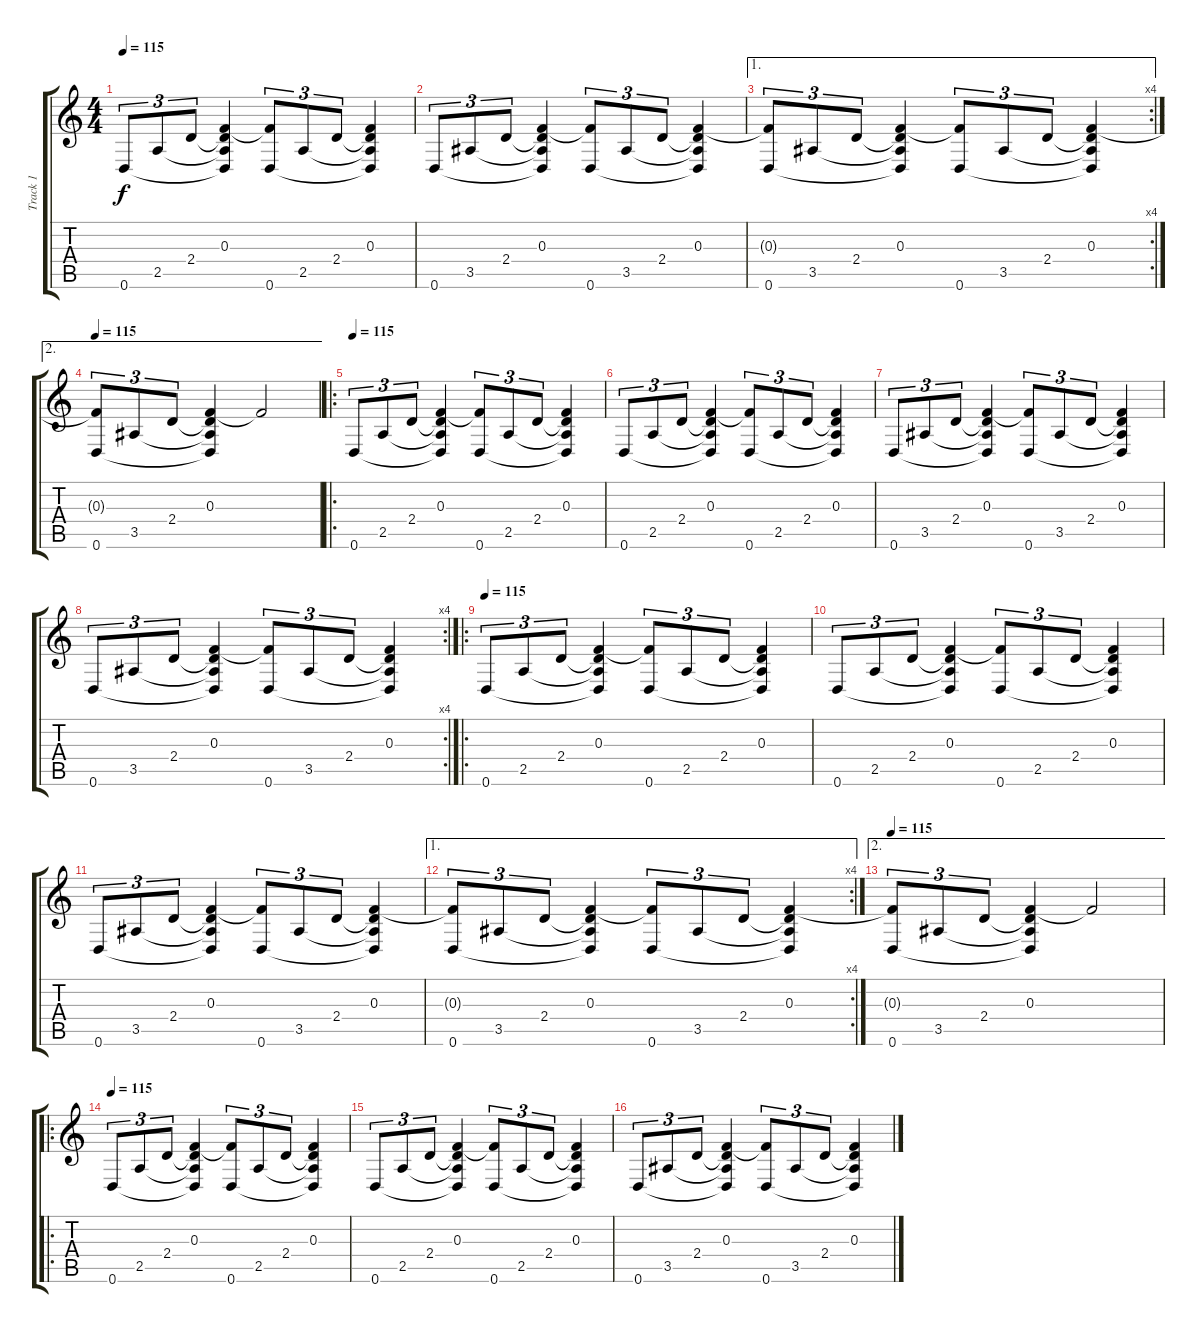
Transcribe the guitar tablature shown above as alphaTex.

\track ("Track 1" "Track 1") {instrument distortionguitar}
\staff {score tabs}
\tuning (D4 A3 F3 C3 G2 D2) {hide}
\ts (4 4)
\tempo 115
\clef g2
\ks c
0.6.8{tu (3 2) dy f} 2.5.8{tu (3 2)} 2.4.8{tu (3 2)} (0.3 2.4{t} 2.5{t} 0.6{t}).4 (0.3{t} 0.6).8{tu (3 2)} 2.5.8{tu (3 2)} 2.4.8{tu (3 2)} (0.3 2.4{t} 2.5{t} 0.6{t}).4 |
0.6.8{tu (3 2)} 3.5.8{tu (3 2)} 2.4.8{tu (3 2)} (0.3 2.4{t} 3.5{t} 0.6{t}).4 (0.3{t} 0.6).8{tu (3 2)} 3.5.8{tu (3 2)} 2.4.8{tu (3 2)} (0.3 2.4{t} 3.5{t} 0.6{t}).4 |
\ae 1
\rc 4
(0.3{t} 0.6).8{tu (3 2)} 3.5.8{tu (3 2)} 2.4.8{tu (3 2)} (0.3 2.4{t} 3.5{t} 0.6{t}).4 (0.3{t} 0.6).8{tu (3 2)} 3.5.8{tu (3 2)} 2.4.8{tu (3 2)} (0.3 2.4{t} 3.5{t} 0.6{t}).4 |
\ae 2
\tempo 115
(0.3{t} 0.6).8{tu (3 2)} 3.5.8{tu (3 2)} 2.4.8{tu (3 2)} (0.3 2.4{t} 3.5{t} 0.6{t}).4 0.3{t}.2 |
\ro
\tempo 115
0.6.8{tu (3 2)} 2.5.8{tu (3 2)} 2.4.8{tu (3 2)} (0.3 2.4{t} 2.5{t} 0.6{t}).4 (0.3{t} 0.6).8{tu (3 2)} 2.5.8{tu (3 2)} 2.4.8{tu (3 2)} (0.3 2.4{t} 2.5{t} 0.6{t}).4 |
0.6.8{tu (3 2)} 2.5.8{tu (3 2)} 2.4.8{tu (3 2)} (0.3 2.4{t} 2.5{t} 0.6{t}).4 (0.3{t} 0.6).8{tu (3 2)} 2.5.8{tu (3 2)} 2.4.8{tu (3 2)} (0.3 2.4{t} 2.5{t} 0.6{t}).4 |
0.6.8{tu (3 2)} 3.5.8{tu (3 2)} 2.4.8{tu (3 2)} (0.3 2.4{t} 3.5{t} 0.6{t}).4 (0.3{t} 0.6).8{tu (3 2)} 3.5.8{tu (3 2)} 2.4.8{tu (3 2)} (0.3 2.4{t} 3.5{t} 0.6{t}).4 |
\rc 4
0.6.8{tu (3 2)} 3.5.8{tu (3 2)} 2.4.8{tu (3 2)} (0.3 2.4{t} 3.5{t} 0.6{t}).4 (0.3{t} 0.6).8{tu (3 2)} 3.5.8{tu (3 2)} 2.4.8{tu (3 2)} (0.3 2.4{t} 3.5{t} 0.6{t}).4 |
\ro
\tempo 115
0.6.8{tu (3 2)} 2.5.8{tu (3 2)} 2.4.8{tu (3 2)} (0.3 2.4{t} 2.5{t} 0.6{t}).4 (0.3{t} 0.6).8{tu (3 2)} 2.5.8{tu (3 2)} 2.4.8{tu (3 2)} (0.3 2.4{t} 2.5{t} 0.6{t}).4 |
0.6.8{tu (3 2)} 2.5.8{tu (3 2)} 2.4.8{tu (3 2)} (0.3 2.4{t} 2.5{t} 0.6{t}).4 (0.3{t} 0.6).8{tu (3 2)} 2.5.8{tu (3 2)} 2.4.8{tu (3 2)} (0.3 2.4{t} 2.5{t} 0.6{t}).4 |
0.6.8{tu (3 2)} 3.5.8{tu (3 2)} 2.4.8{tu (3 2)} (0.3 2.4{t} 3.5{t} 0.6{t}).4 (0.3{t} 0.6).8{tu (3 2)} 3.5.8{tu (3 2)} 2.4.8{tu (3 2)} (0.3 2.4{t} 3.5{t} 0.6{t}).4 |
\ae 1
\rc 4
(0.3{t} 0.6).8{tu (3 2)} 3.5.8{tu (3 2)} 2.4.8{tu (3 2)} (0.3 2.4{t} 3.5{t} 0.6{t}).4 (0.3{t} 0.6).8{tu (3 2)} 3.5.8{tu (3 2)} 2.4.8{tu (3 2)} (0.3 2.4{t} 3.5{t} 0.6{t}).4 |
\ae 2
\tempo 115
(0.3{t} 0.6).8{tu (3 2)} 3.5.8{tu (3 2)} 2.4.8{tu (3 2)} (0.3 2.4{t} 3.5{t} 0.6{t}).4{volume 6} 0.3{t}.2 |
\ro
\tempo 115
0.6.8{tu (3 2) volume 13} 2.5.8{tu (3 2)} 2.4.8{tu (3 2)} (0.3 2.4{t} 2.5{t} 0.6{t}).4 (0.3{t} 0.6).8{tu (3 2)} 2.5.8{tu (3 2)} 2.4.8{tu (3 2)} (0.3 2.4{t} 2.5{t} 0.6{t}).4 |
0.6.8{tu (3 2)} 2.5.8{tu (3 2)} 2.4.8{tu (3 2)} (0.3 2.4{t} 2.5{t} 0.6{t}).4 (0.3{t} 0.6).8{tu (3 2)} 2.5.8{tu (3 2)} 2.4.8{tu (3 2)} (0.3 2.4{t} 2.5{t} 0.6{t}).4 |
0.6.8{tu (3 2)} 3.5.8{tu (3 2)} 2.4.8{tu (3 2)} (0.3 2.4{t} 3.5{t} 0.6{t}).4 (0.3{t} 0.6).8{tu (3 2)} 3.5.8{tu (3 2)} 2.4.8{tu (3 2)} (0.3 2.4{t} 3.5{t} 0.6{t}).4
